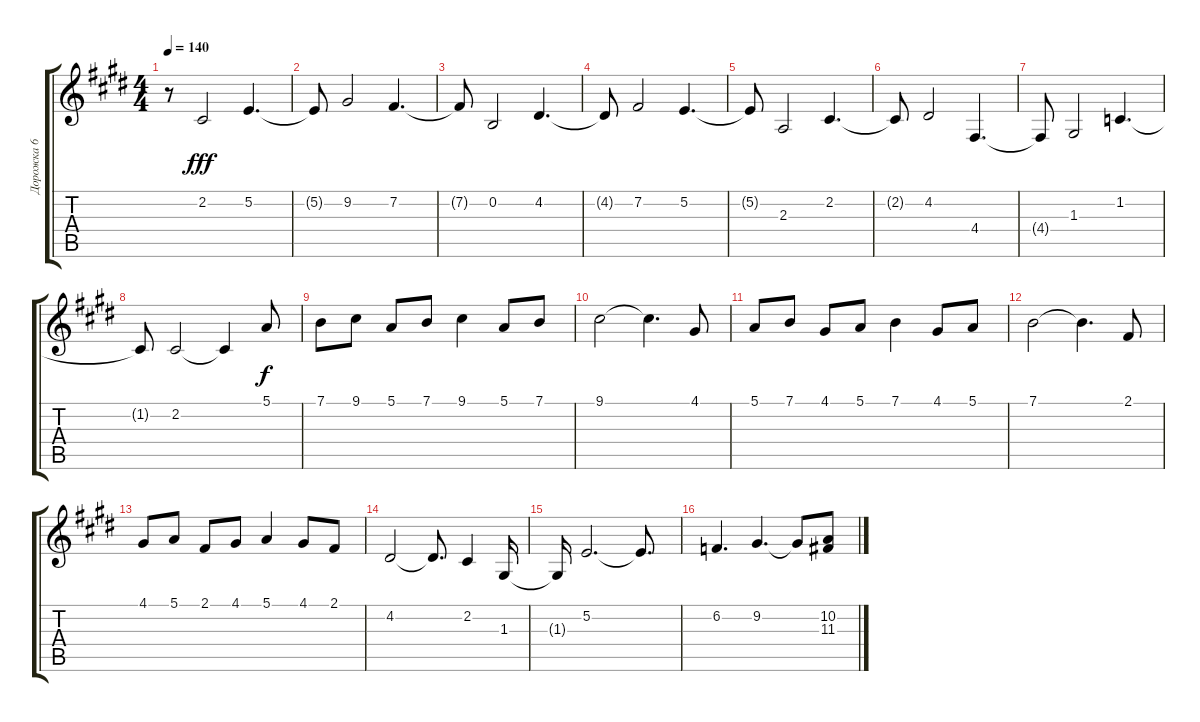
\track ("Дорожка 6" "Дорожка 6") {instrument stringensemble1}
\staff {score tabs}
\tuning (E4 B3 G3 D3 A2 E2) {hide}
\ts (4 4)
\tempo 140
\clef g2
\ks c#minor
r.8{dy f} 2.2.2{dy fff} 5.2.4{d} |
5.2{t}.8 9.2.2 7.2.4{d} |
7.2{t}.8 0.2.2 4.2.4{d} |
4.2{t}.8 7.2.2 5.2.4{d} |
5.2{t}.8 2.3.2 2.2.4{d} |
2.2{t}.8 4.2.2 4.4.4{d} |
4.4{t}.8 1.3.2 1.2.4{d} |
1.2{t}.8 2.2.2 2.2{t}.4 5.1.8{dy f} |
7.1.8 9.1.8 5.1.8 7.1.8 9.1.4 5.1.8 7.1.8 |
9.1.2 9.1{t}.4{d} 4.1.8 |
5.1.8 7.1.8 4.1.8 5.1.8 7.1.4 4.1.8 5.1.8 |
7.1.2 7.1{t}.4{d} 2.1.8 |
4.1.8 5.1.8 2.1.8 4.1.8 5.1.4 4.1.8 2.1.8 |
4.2.2 4.2{t}.8{d} 2.2.4 1.3.16 |
1.3{t}.16 5.2.2{d} 5.2{t}.8{d} |
6.2.4{d} 9.2.4{d} 9.2{t}.8 (10.2 11.3).8
